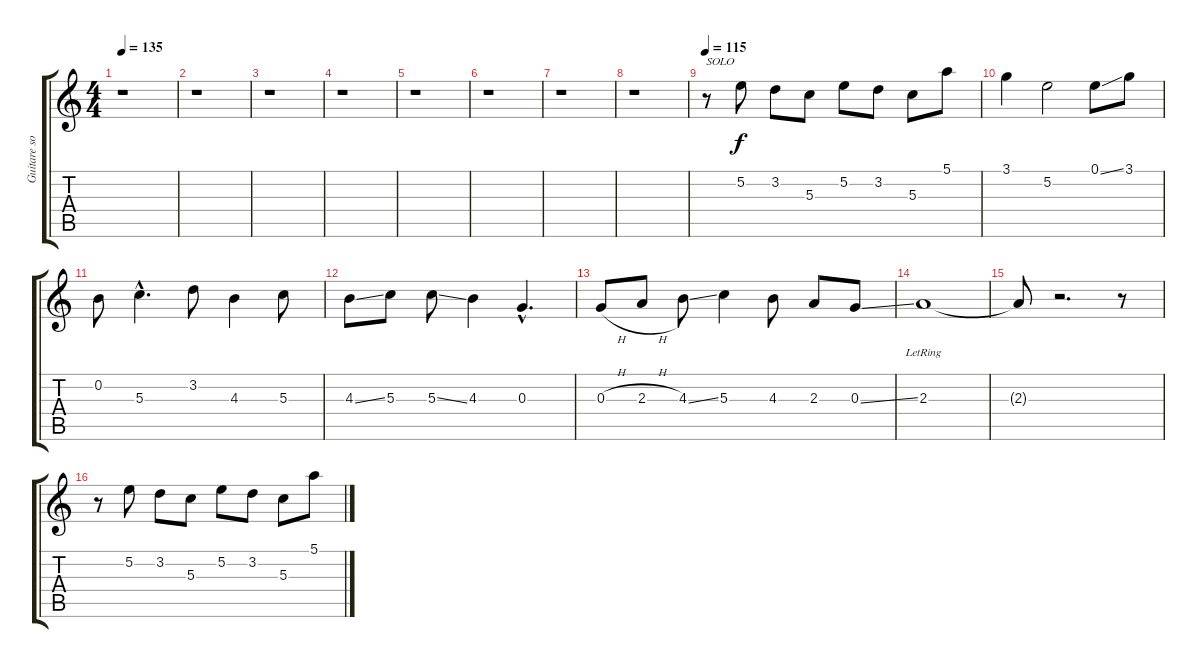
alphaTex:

\track ("Guitare solo" "Guitare so") {instrument overdrivenguitar}
\staff {score tabs}
\tuning (E4 B3 G3 D3 A2 E2) {hide}
\ts (4 4)
\tempo 135
\clef g2
\ks c
r.1{dy f} |
r.1 |
r.1 |
r.1 |
r.1 |
r.1 |
r.1 |
r.1 |
\tempo 115
r.8{txt "SOLO"} 5.2.8 3.2.8 5.3.8 5.2.8 3.2.8 5.3.8 5.1.8 |
3.1.4 5.2.2 0.1{ss}.8 3.1.8 |
0.2.8 5.3{hac}.4{d} 3.2.8 4.3.4 5.3.8 |
4.3{ss}.8 5.3.8 5.3{ss}.8 4.3.4 0.3{hac}.4{d} |
0.3{h}.8 2.3{h}.8 4.3{ss}.8 5.3.4 4.3.8 2.3.8 0.3{ss}.8 |
2.3{lr}.1 |
2.3{t}.8 r.2{d} r.8 |
r.8 5.2.8 3.2.8 5.3.8 5.2.8 3.2.8 5.3.8 5.1.8
